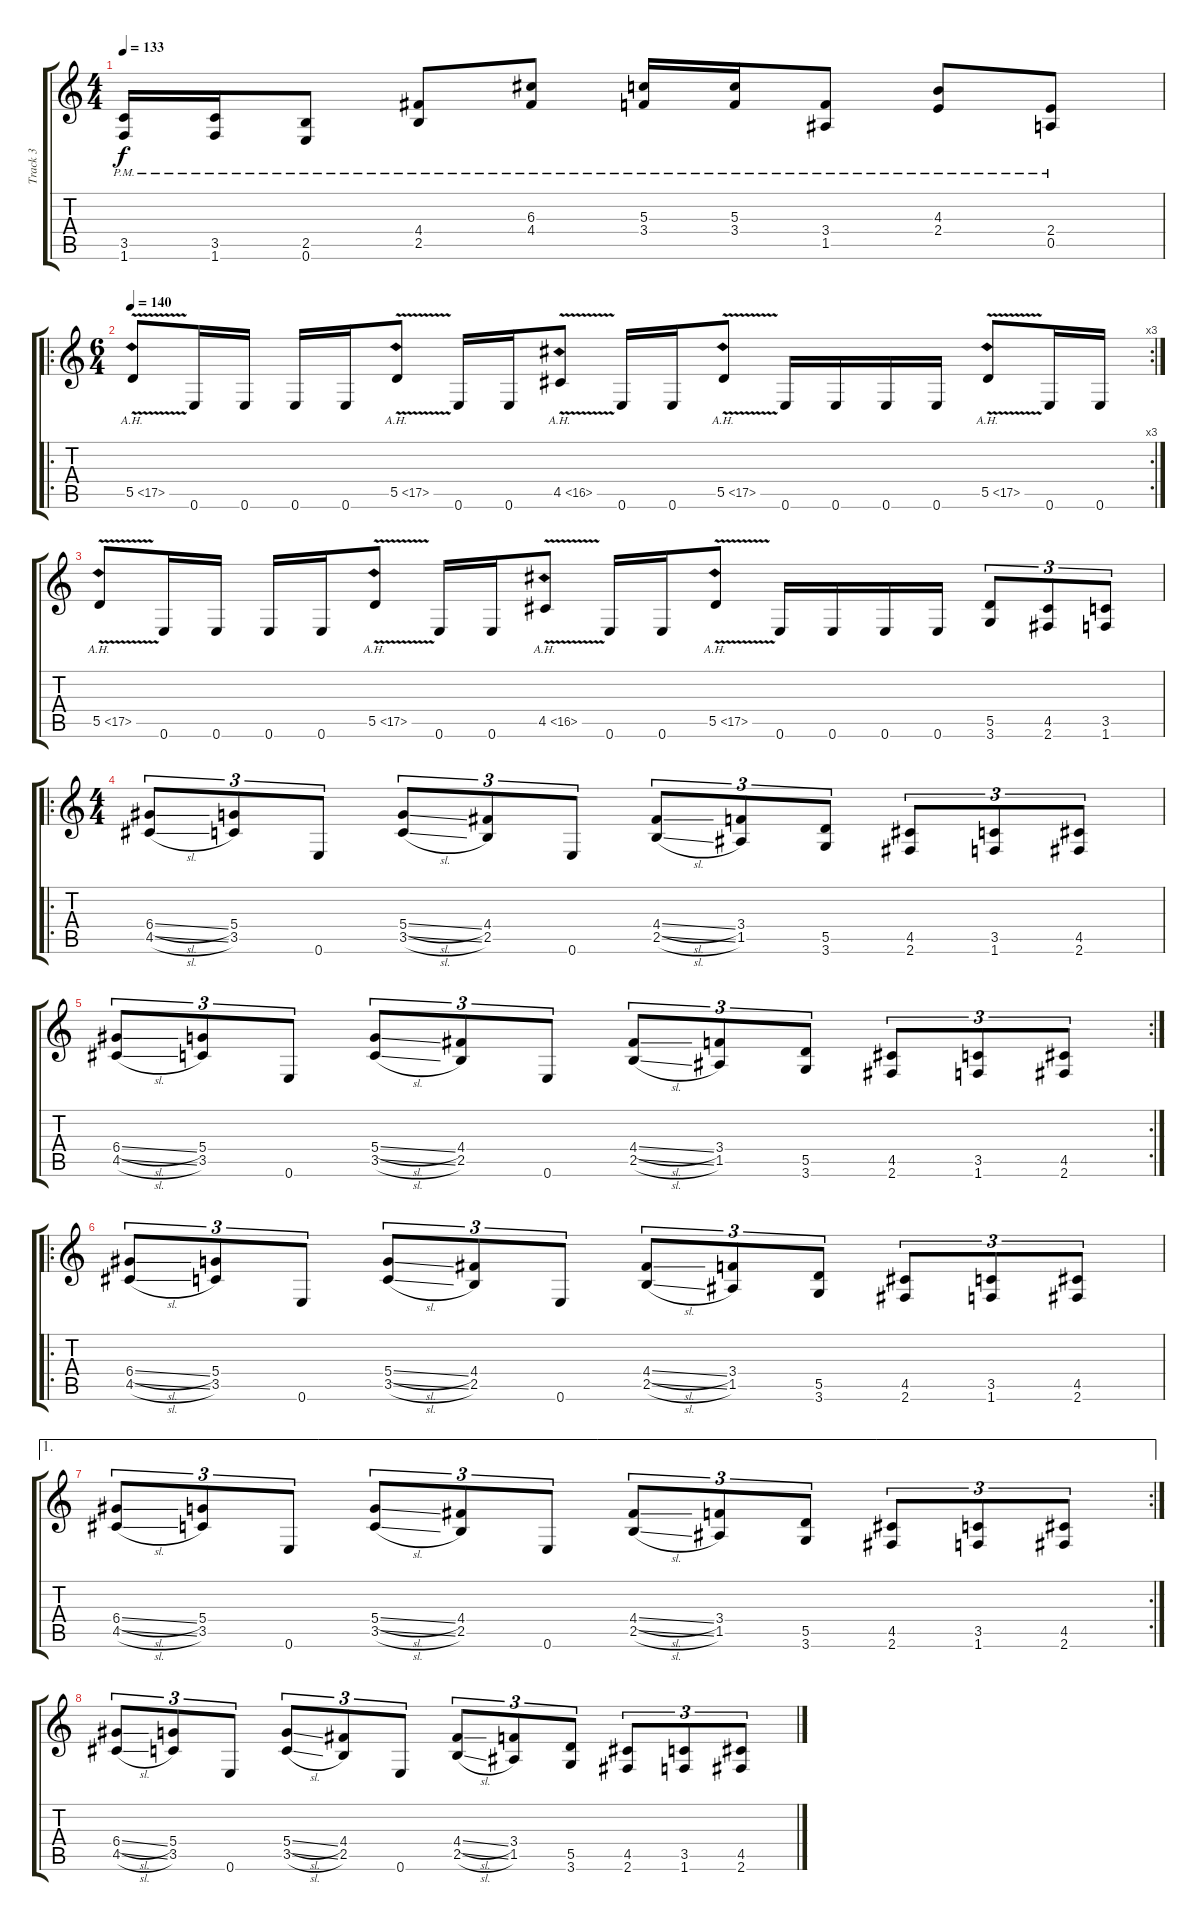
\track ("Track 3" "Track 3") {instrument distortionguitar}
\staff {score tabs}
\tuning (E4 B3 G3 D3 A2 E2) {hide}
\ts (4 4)
\tempo 133
\clef g2
\ks c
(3.5{pm} 1.6{pm}).16{dy f} (3.5{pm} 1.6{pm}).16 (2.5{pm} 0.6{pm}).8 (4.4{pm} 2.5{pm}).8 (6.3{pm} 4.4{pm}).8 (5.3{pm} 3.4{pm}).16 (5.3{pm} 3.4{pm}).16 (3.4{pm} 1.5{pm}).8 (4.3{pm} 2.4{pm}).8 (2.4{pm} 0.5{pm}).8 |
\ro
\rc 3
\ts (6 4)
\tempo 140
5.5{ah 12 v}.8 0.6.16 0.6.16 0.6.16 0.6.16 5.5{ah 12 v}.8 0.6.16 0.6.16 4.5{ah 12 v}.8 0.6.16 0.6.16 5.5{ah 12 v}.8 0.6.16 0.6.16 0.6.16 0.6.16 5.5{ah 12 v}.8 0.6.16 0.6.16 |
5.5{ah 12 v}.8 0.6.16 0.6.16 0.6.16 0.6.16 5.5{ah 12 v}.8 0.6.16 0.6.16 4.5{ah 12 v}.8 0.6.16 0.6.16 5.5{ah 12 v}.8 0.6.16 0.6.16 0.6.16 0.6.16 (5.5 3.6).8{tu (3 2)} (4.5 2.6).8{tu (3 2)} (3.5 1.6).8{tu (3 2)} |
\ro
\ts (4 4)
(6.4{sl} 4.5{sl}).8{tu (3 2)} (5.4 3.5).8{tu (3 2)} 0.6.8{tu (3 2)} (5.4{sl} 3.5{sl}).8{tu (3 2)} (4.4 2.5).8{tu (3 2)} 0.6.8{tu (3 2)} (4.4{sl} 2.5{sl}).8{tu (3 2)} (3.4 1.5).8{tu (3 2)} (5.5 3.6).8{tu (3 2)} (4.5 2.6).8{tu (3 2)} (3.5 1.6).8{tu (3 2)} (4.5 2.6).8{tu (3 2)} |
\rc 2
(6.4{sl} 4.5{sl}).8{tu (3 2)} (5.4 3.5).8{tu (3 2)} 0.6.8{tu (3 2)} (5.4{sl} 3.5{sl}).8{tu (3 2)} (4.4 2.5).8{tu (3 2)} 0.6.8{tu (3 2)} (4.4{sl} 2.5{sl}).8{tu (3 2)} (3.4 1.5).8{tu (3 2)} (5.5 3.6).8{tu (3 2)} (4.5 2.6).8{tu (3 2)} (3.5 1.6).8{tu (3 2)} (4.5 2.6).8{tu (3 2)} |
\ro
(6.4{sl} 4.5{sl}).8{tu (3 2)} (5.4 3.5).8{tu (3 2)} 0.6.8{tu (3 2)} (5.4{sl} 3.5{sl}).8{tu (3 2)} (4.4 2.5).8{tu (3 2)} 0.6.8{tu (3 2)} (4.4{sl} 2.5{sl}).8{tu (3 2)} (3.4 1.5).8{tu (3 2)} (5.5 3.6).8{tu (3 2)} (4.5 2.6).8{tu (3 2)} (3.5 1.6).8{tu (3 2)} (4.5 2.6).8{tu (3 2)} |
\ae 1
\rc 2
(6.4{sl} 4.5{sl}).8{tu (3 2)} (5.4 3.5).8{tu (3 2)} 0.6.8{tu (3 2)} (5.4{sl} 3.5{sl}).8{tu (3 2)} (4.4 2.5).8{tu (3 2)} 0.6.8{tu (3 2)} (4.4{sl} 2.5{sl}).8{tu (3 2)} (3.4 1.5).8{tu (3 2)} (5.5 3.6).8{tu (3 2)} (4.5 2.6).8{tu (3 2)} (3.5 1.6).8{tu (3 2)} (4.5 2.6).8{tu (3 2)} |
(6.4{sl} 4.5{sl}).8{tu (3 2)} (5.4 3.5).8{tu (3 2)} 0.6.8{tu (3 2)} (5.4{sl} 3.5{sl}).8{tu (3 2)} (4.4 2.5).8{tu (3 2)} 0.6.8{tu (3 2)} (4.4{sl} 2.5{sl}).8{tu (3 2)} (3.4 1.5).8{tu (3 2)} (5.5 3.6).8{tu (3 2)} (4.5 2.6).8{tu (3 2)} (3.5 1.6).8{tu (3 2)} (4.5 2.6).8{tu (3 2)}
